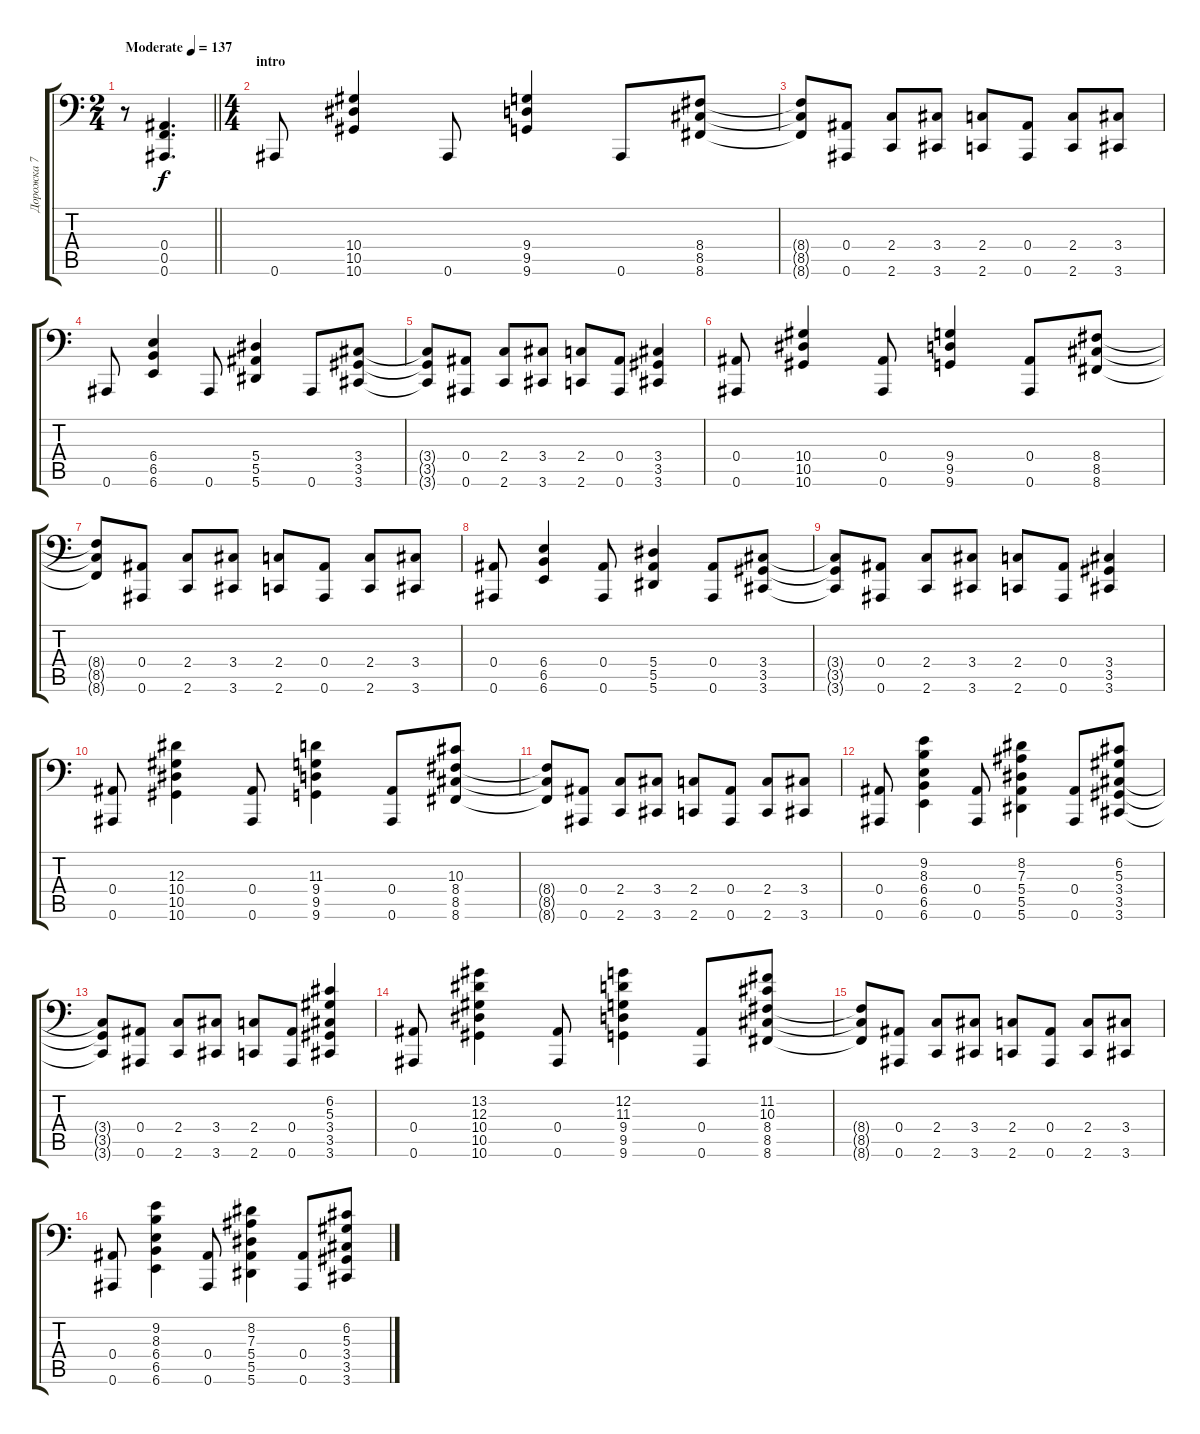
\track ("Дорожка 7" "Дорожка 7") {instrument stringensemble1}
\staff {score tabs}
\tuning (C4 G3 Eb3 Bb2 F2 Bb1) {hide}
\ts (2 4)
\tempo (137 "Moderate")
\clef f4
\barLineRight lightlight
\ks c
r.8{dy f volume 0 instrument stringensemble1} (0.4 0.5 0.6).4{d volume 5} |
\ts (4 4)
\section ("" "intro")
0.6.8 (10.4 10.5 10.6).4 0.6.8 (9.4 9.5 9.6).4 0.6.8 (8.4 8.5 8.6).8 |
(8.4{t} 8.5{t} 8.6{t}).8 (0.4 0.6).8 (2.4 2.6).8 (3.4 3.6).8 (2.4 2.6).8 (0.4 0.6).8 (2.4 2.6).8 (3.4 3.6).8 |
0.6.8 (6.4 6.5 6.6).4 0.6.8 (5.4 5.5 5.6).4 0.6.8 (3.4 3.5 3.6).8 |
(3.4{t} 3.5{t} 3.6{t}).8 (0.4 0.6).8 (2.4 2.6).8 (3.4 3.6).8 (2.4 2.6).8 (0.4 0.6).8 (3.4 3.5 3.6).4 |
(0.4 0.6).8{volume 6} (10.4 10.5 10.6).4 (0.4 0.6).8 (9.4 9.5 9.6).4 (0.4 0.6).8 (8.4 8.5 8.6).8 |
(8.4{t} 8.5{t} 8.6{t}).8 (0.4 0.6).8 (2.4 2.6).8 (3.4 3.6).8 (2.4 2.6).8 (0.4 0.6).8 (2.4 2.6).8 (3.4 3.6).8 |
(0.4 0.6).8 (6.4 6.5 6.6).4 (0.4 0.6).8 (5.4 5.5 5.6).4 (0.4 0.6).8 (3.4 3.5 3.6).8 |
(3.4{t} 3.5{t} 3.6{t}).8 (0.4 0.6).8 (2.4 2.6).8 (3.4 3.6).8 (2.4 2.6).8 (0.4 0.6).8 (3.4 3.5 3.6).4 |
(0.4 0.6).8{volume 7} (12.3 10.4 10.5 10.6).4 (0.4 0.6).8 (11.3 9.4 9.5 9.6).4 (0.4 0.6).8 (10.3 8.4 8.5 8.6).8 |
(8.4{t} 8.5{t} 8.6{t}).8 (0.4 0.6).8 (2.4 2.6).8 (3.4 3.6).8 (2.4 2.6).8 (0.4 0.6).8 (2.4 2.6).8 (3.4 3.6).8 |
(0.4 0.6).8 (9.2 8.3 6.4 6.5 6.6).4 (0.4 0.6).8 (8.2 7.3 5.4 5.5 5.6).4 (0.4 0.6).8 (6.2 5.3 3.4 3.5 3.6).8 |
(3.4{t} 3.5{t} 3.6{t}).8 (0.4 0.6).8 (2.4 2.6).8 (3.4 3.6).8 (2.4 2.6).8 (0.4 0.6).8 (6.2 5.3 3.4 3.5 3.6).4 |
(0.4 0.6).8{volume 8} (13.2 12.3 10.4 10.5 10.6).4 (0.4 0.6).8 (12.2 11.3 9.4 9.5 9.6).4 (0.4 0.6).8 (11.2 10.3 8.4 8.5 8.6).8 |
(8.4{t} 8.5{t} 8.6{t}).8 (0.4 0.6).8 (2.4 2.6).8 (3.4 3.6).8 (2.4 2.6).8 (0.4 0.6).8 (2.4 2.6).8 (3.4 3.6).8 |
(0.4 0.6).8 (9.2 8.3 6.4 6.5 6.6).4 (0.4 0.6).8 (8.2 7.3 5.4 5.5 5.6).4 (0.4 0.6).8 (6.2 5.3 3.4 3.5 3.6).8
